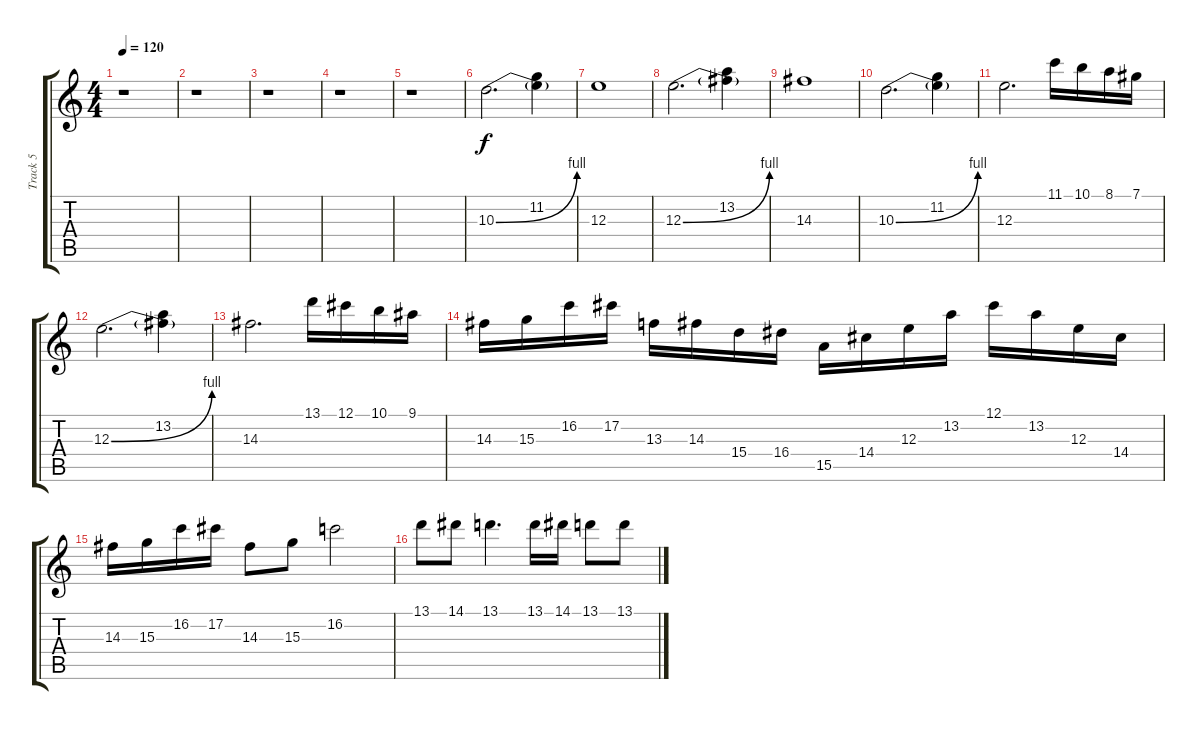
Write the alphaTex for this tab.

\track ("Track 5" "Track 5") {instrument distortionguitar}
\staff {score tabs}
\tuning (Db4 Ab3 E3 B2 Gb2 Db2) {hide}
\ts (4 4)
\tempo 120
\clef g2
\ks c
r.1{dy f} |
r.1 |
r.1 |
r.1 |
r.1 |
10.3{be (bend 0 0 60 4)}.2{d} (11.2 10.3{t}).4 |
12.3.1 |
12.3{be (bend 0 0 60 4)}.2{d} (13.2 12.3{t}).4 |
14.3.1 |
10.3{be (bend 0 0 60 4)}.2{d} (11.2 10.3{t}).4 |
12.3.2{d} 11.1.16 10.1.16 8.1.16 7.1.16 |
12.3{be (bend 0 0 60 4)}.2{d} (13.2 12.3{t}).4 |
14.3.2{d} 13.1.16 12.1.16 10.1.16 9.1.16 |
14.3.16 15.3.16 16.2.16 17.2.16 13.3.16 14.3.16 15.4.16 16.4.16 15.5.16 14.4.16 12.3.16 13.2.16 12.1.16 13.2.16 12.3.16 14.4.16 |
14.3.16 15.3.16 16.2.16 17.2.16 14.3.8 15.3.8 16.2.2 |
13.1.8 14.1.8 13.1.4{d} 13.1.16 14.1.16 13.1.8 13.1.8
